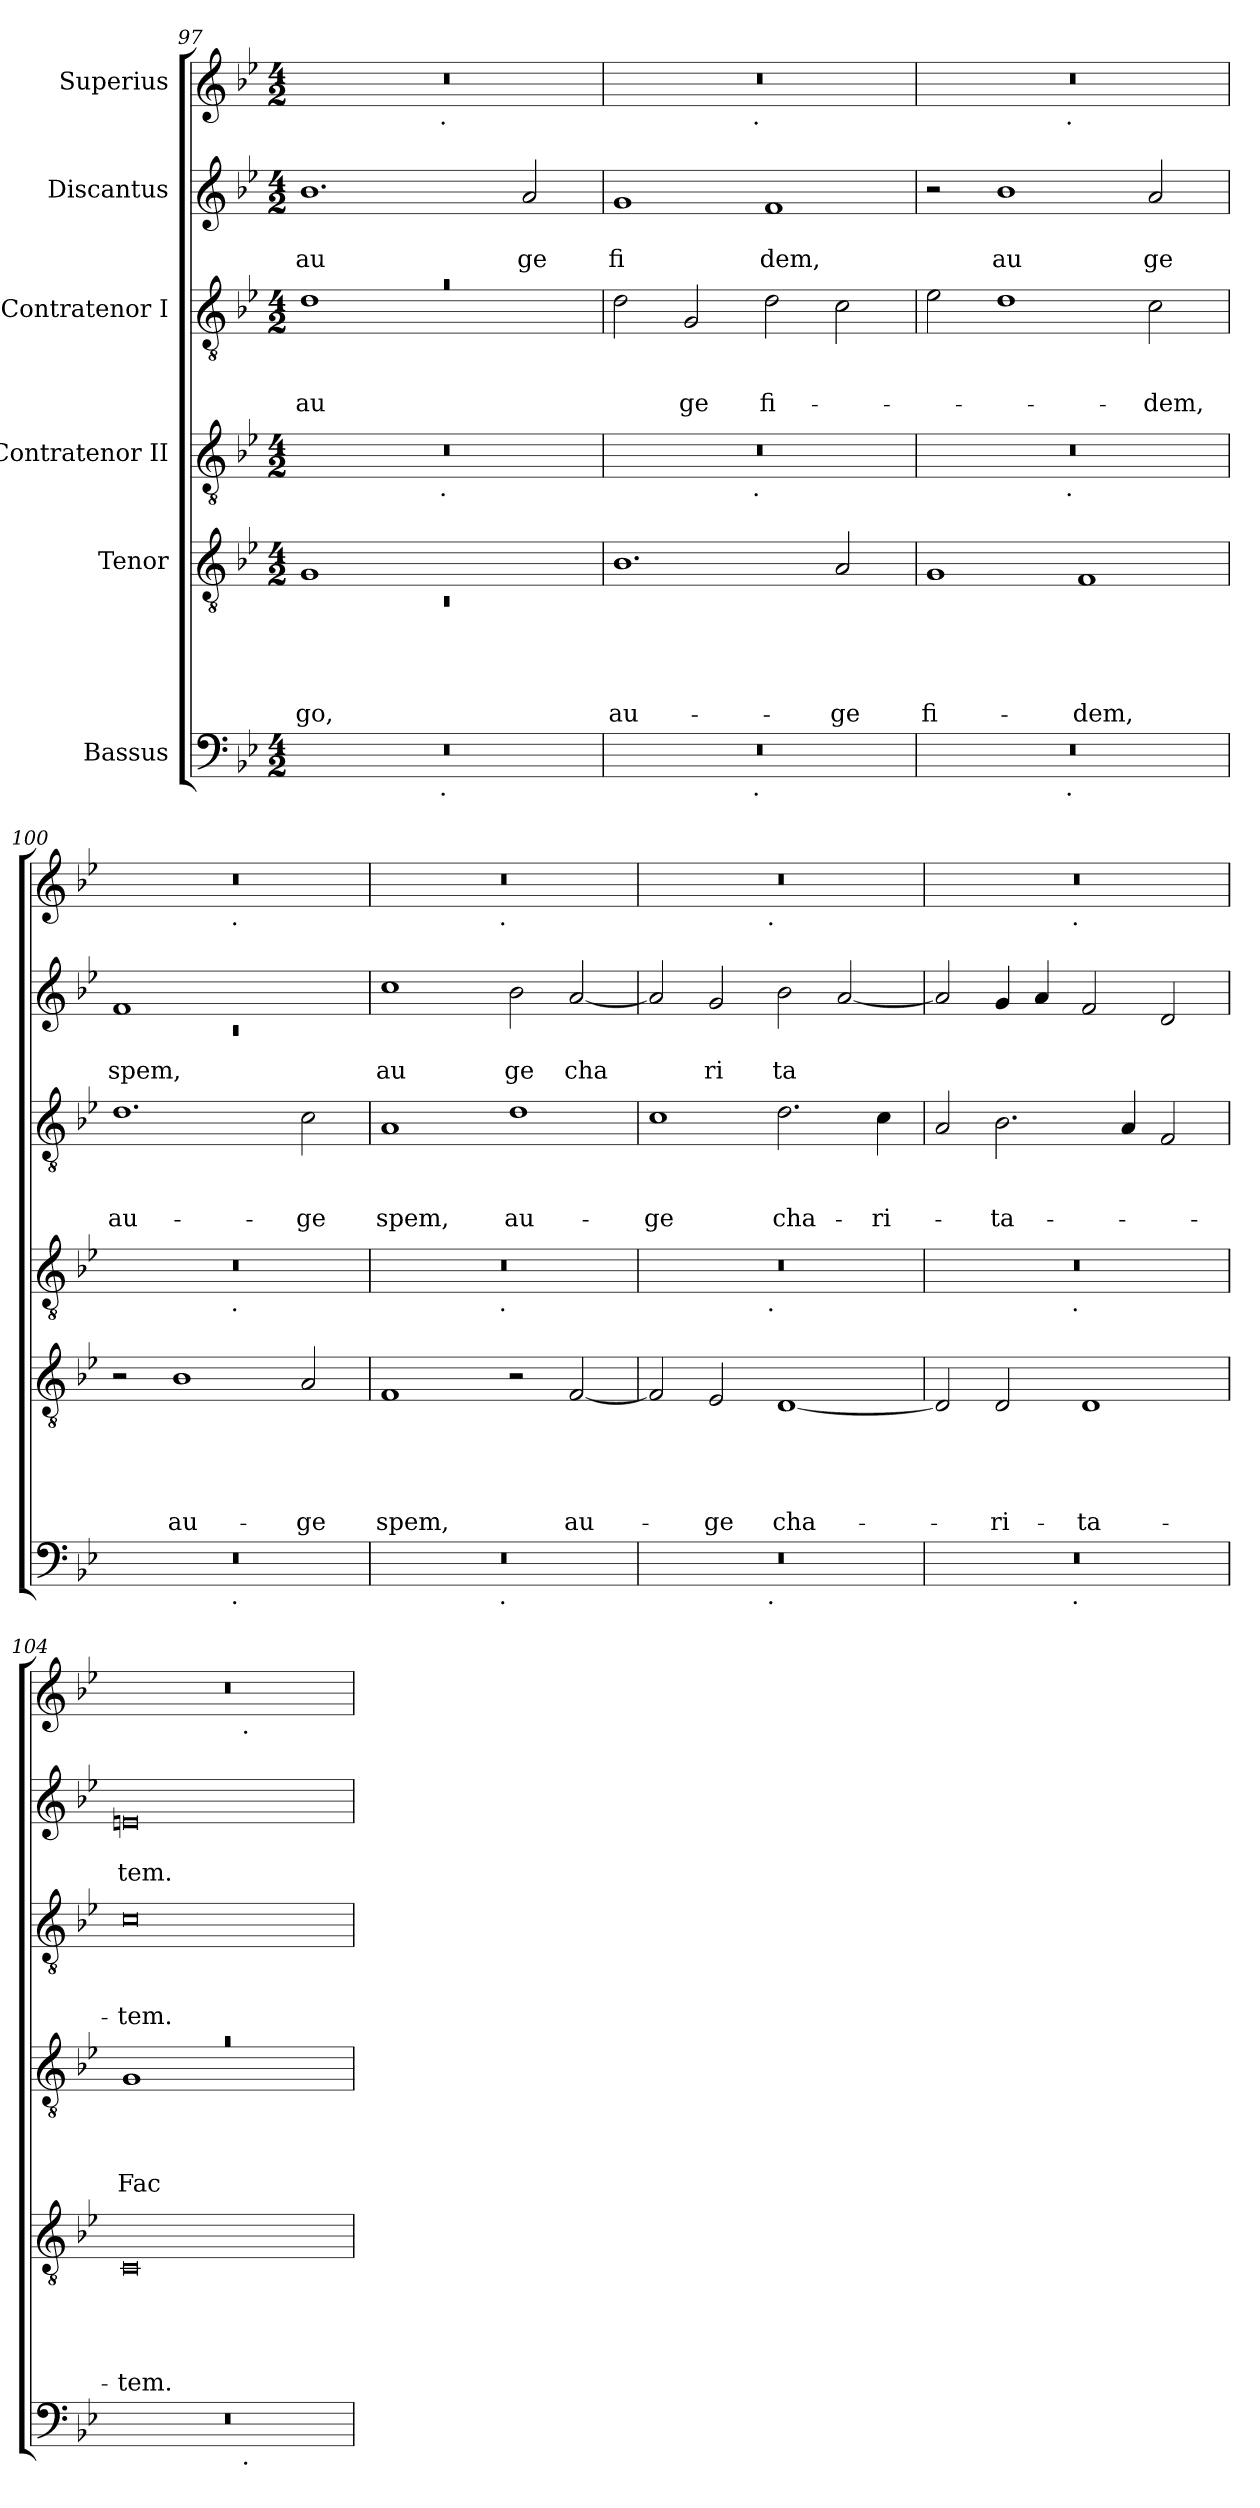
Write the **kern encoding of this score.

**kern	**kern	**text	**text	**text	**text	**text	**kern	**text	**text	**text	**text	**kern	**text	**text	**text	**kern	**text	**text	**kern
*part6	*part5	*part5	*part5	*part5	*part5	*part5	*part4	*part4	*part4	*part4	*part4	*part3	*part3	*part3	*part3	*part2	*part2	*part2	*part1
*staff6	*staff5	*staff5	*staff5	*staff5	*staff5	*staff5	*staff4	*staff4	*staff4	*staff4	*staff4	*staff3	*staff3	*staff3	*staff3	*staff2	*staff2	*staff2	*staff1
*I"Bassus	*I"Tenor	*	*	*	*	*	*I"Contratenor II	*	*	*	*	*I"Contratenor I	*	*	*	*I"Discantus	*	*	*I"Superius
*clefF4	*clefGv2	*	*	*	*	*	*clefGv2	*	*	*	*	*clefGv2	*	*	*	*clefG2	*	*	*clefG2
*k[b-e-]	*k[b-e-]	*	*	*	*	*	*k[b-e-]	*	*	*	*	*k[b-e-]	*	*	*	*k[b-e-]	*	*	*k[b-e-]
*B-:	*B-:	*	*	*	*	*	*B-:	*	*	*	*	*B-:	*	*	*	*B-:	*	*	*B-:
*M4/2	*M4/2	*	*	*	*	*	*M4/2	*	*	*	*	*M4/2	*	*	*	*M4/2	*	*	*M4/2
=97	=97	=97	=97	=97	=97	=97	=97	=97	=97	=97	=97	=97	=97	=97	=97	=97	=97	=97	=97
*	*^	*	*	*	*	*	*	*	*	*	*	*	*	*	*	*	*	*	*
!	!	!LO:N:vis=1	!	!	!	!	!LO:LY:b	!	!	!	!	!	!LO:N:vis=1	!	!	!LO:LY:b	!	!	!LO:LY:b	!
*^	*	*	*	*	*	*	*	*^	*	*	*	*	*^	*	*	*	*	*	*	*^
0r	2ryy	1G	0rC	.	.	.	.	-go,	0r	2ryy	.	.	.	.	0ra	1d	.	.	au-	1.b-	.	au	0r	2ryy
.	4...ryy	.	.	.	.	.	.	.	.	4...ryy	.	.	.	.	.	.	.	.	.	.	.	.	.	4...ryy
!	!	!	!	!	!	!	!	!	!	!	!	!	!	!	!	!	!	!	!	!	!	!	!	!LO:TX:b:t=.
!	!	!	!	!	!	!	!	!	!	!LO:TX:b:t=.	!	!	!	!	!	!	!	!	!	!	!	!	!	!
!	!LO:TX:b:t=.	!	!	!	!	!	!	!	!	!	!	!	!	!	!	!	!	!	!	!	!	!	!	!
.	1ryy	.	.	.	.	.	.	.	.	1ryy	.	.	.	.	.	.	.	.	.	.	.	.	.	1ryy
.	.	1ryy	.	.	.	.	.	.	.	.	.	.	.	.	.	1ryy	.	.	.	.	.	.	.	.
!	!	!	!	!	!	!	!	!	!	!	!	!	!	!	!	!	!	!	!	!	!	!LO:LY:b	!	!
.	.	.	.	.	.	.	.	.	.	.	.	.	.	.	.	.	.	.	.	2a/	.	ge	.	.
.	32ryy	.	.	.	.	.	.	.	.	32ryy	.	.	.	.	.	.	.	.	.	.	.	.	.	32ryy
=98	=98	=98	=98	=98	=98	=98	=98	=98	=98	=98	=98	=98	=98	=98	=98	=98	=98	=98	=98	=98	=98	=98	=98	=98
!	!	!	!	!	!	!	!	!LO:LY:b	!	!	!	!	!	!	!	!	!	!	!	!	!	!LO:LY:b	!	!
*	*	*v	*v	*	*	*	*	*	*	*	*	*	*	*	*v	*v	*	*	*	*	*	*	*	*
0r	2ryy	1.B-	.	.	.	.	au-	0r	2ryy	.	.	.	.	2d\	.	.	.	1g	.	fi	0r	2ryy
!	!	!	!	!	!	!	!	!	!	!	!	!	!	!	!	!	!LO:LY:b	!	!	!	!	!
.	4...ryy	.	.	.	.	.	.	.	4...ryy	.	.	.	.	2G/	.	.	-ge	.	.	.	.	4...ryy
!	!	!	!	!	!	!	!	!	!	!	!	!	!	!	!	!	!	!	!	!	!	!LO:TX:b:t=.
!	!	!	!	!	!	!	!	!	!LO:TX:b:t=.	!	!	!	!	!	!	!	!	!	!	!	!	!
!	!LO:TX:b:t=.	!	!	!	!	!	!	!	!	!	!	!	!	!	!	!	!	!	!	!	!	!
.	1ryy	.	.	.	.	.	.	.	1ryy	.	.	.	.	.	.	.	.	.	.	.	.	1ryy
!	!	!	!	!	!	!	!	!	!	!	!	!	!	!	!	!	!LO:LY:b	!	!	!LO:LY:b	!	!
.	.	.	.	.	.	.	.	.	.	.	.	.	.	2d\	.	.	fi-	1f	.	dem,	.	.
!	!	!	!	!	!	!	!LO:LY:b	!	!	!	!	!	!	!	!	!	!	!	!	!	!	!
.	.	2A/	.	.	.	.	-ge	.	.	.	.	.	.	2c\	.	.	.	.	.	.	.	.
.	32ryy	.	.	.	.	.	.	.	32ryy	.	.	.	.	.	.	.	.	.	.	.	.	32ryy
=99	=99	=99	=99	=99	=99	=99	=99	=99	=99	=99	=99	=99	=99	=99	=99	=99	=99	=99	=99	=99	=99	=99
!	!	!	!	!	!	!	!LO:LY:b	!	!	!	!	!	!	!	!	!	!	!	!	!	!	!
0r	2ryy	1G	.	.	.	.	fi-	0r	2ryy	.	.	.	.	2e-\	.	.	.	2r	.	.	0r	2ryy
!	!	!	!	!	!	!	!	!	!	!	!	!	!	!	!	!	!	!	!	!LO:LY:b	!	!
.	4...ryy	.	.	.	.	.	.	.	4...ryy	.	.	.	.	1d	.	.	.	1b-	.	au	.	4...ryy
!	!	!	!	!	!	!	!	!	!	!	!	!	!	!	!	!	!	!	!	!	!	!LO:TX:b:t=.
!	!	!	!	!	!	!	!	!	!LO:TX:b:t=.	!	!	!	!	!	!	!	!	!	!	!	!	!
!	!LO:TX:b:t=.	!	!	!	!	!	!	!	!	!	!	!	!	!	!	!	!	!	!	!	!	!
.	1ryy	.	.	.	.	.	.	.	1ryy	.	.	.	.	.	.	.	.	.	.	.	.	1ryy
!	!	!	!	!	!	!	!LO:LY:b	!	!	!	!	!	!	!	!	!	!	!	!	!	!	!
.	.	1F	.	.	.	.	-dem,	.	.	.	.	.	.	.	.	.	.	.	.	.	.	.
!	!	!	!	!	!	!	!	!	!	!	!	!	!	!	!	!	!LO:LY:b	!	!	!LO:LY:b	!	!
.	.	.	.	.	.	.	.	.	.	.	.	.	.	2c\	.	.	-dem,	2a/	.	ge	.	.
.	32ryy	.	.	.	.	.	.	.	32ryy	.	.	.	.	.	.	.	.	.	.	.	.	32ryy
=100	=100	=100	=100	=100	=100	=100	=100	=100	=100	=100	=100	=100	=100	=100	=100	=100	=100	=100	=100	=100	=100	=100
*	*	*	*	*	*	*	*	*	*	*	*	*	*	*	*	*	*	*^	*	*	*	*
!	!	!	!	!	!	!	!	!	!	!	!	!	!	!	!	!	!LO:LY:b	!	!LO:N:vis=1	!	!LO:LY:b	!	!
0r	2ryy	2r	.	.	.	.	.	0r	2ryy	.	.	.	.	1.d	.	.	au-	1f	0rc	.	spem,	0r	2ryy
!	!	!	!	!	!	!	!LO:LY:b	!	!	!	!	!	!	!	!	!	!	!	!	!	!	!	!
.	4...ryy	1B-	.	.	.	.	au-	.	4...ryy	.	.	.	.	.	.	.	.	.	.	.	.	.	4...ryy
!	!	!	!	!	!	!	!	!	!	!	!	!	!	!	!	!	!	!	!	!	!	!	!LO:TX:b:t=.
!	!	!	!	!	!	!	!	!	!LO:TX:b:t=.	!	!	!	!	!	!	!	!	!	!	!	!	!	!
!	!LO:TX:b:t=.	!	!	!	!	!	!	!	!	!	!	!	!	!	!	!	!	!	!	!	!	!	!
.	1ryy	.	.	.	.	.	.	.	1ryy	.	.	.	.	.	.	.	.	.	.	.	.	.	1ryy
.	.	.	.	.	.	.	.	.	.	.	.	.	.	.	.	.	.	1ryy	.	.	.	.	.
!	!	!	!	!	!	!	!LO:LY:b	!	!	!	!	!	!	!	!	!	!LO:LY:b	!	!	!	!	!	!
.	.	2A/	.	.	.	.	-ge	.	.	.	.	.	.	2c\	.	.	-ge	.	.	.	.	.	.
.	32ryy	.	.	.	.	.	.	.	32ryy	.	.	.	.	.	.	.	.	.	.	.	.	.	32ryy
=101	=101	=101	=101	=101	=101	=101	=101	=101	=101	=101	=101	=101	=101	=101	=101	=101	=101	=101	=101	=101	=101	=101	=101
!	!	!	!	!	!	!	!LO:LY:b	!	!	!	!	!	!	!	!	!	!LO:LY:b	!	!	!	!LO:LY:b	!	!
*	*	*	*	*	*	*	*	*	*	*	*	*	*	*	*	*	*	*v	*v	*	*	*	*
0r	2ryy	1F	.	.	.	.	spem,	0r	2ryy	.	.	.	.	1A	.	.	spem,	1cc	.	au	0r	2ryy
.	4...ryy	.	.	.	.	.	.	.	4...ryy	.	.	.	.	.	.	.	.	.	.	.	.	4...ryy
!	!	!	!	!	!	!	!	!	!	!	!	!	!	!	!	!	!	!	!	!	!	!LO:TX:b:t=.
!	!	!	!	!	!	!	!	!	!LO:TX:b:t=.	!	!	!	!	!	!	!	!	!	!	!	!	!
!	!LO:TX:b:t=.	!	!	!	!	!	!	!	!	!	!	!	!	!	!	!	!	!	!	!	!	!
.	1ryy	.	.	.	.	.	.	.	1ryy	.	.	.	.	.	.	.	.	.	.	.	.	1ryy
!	!	!	!	!	!	!	!	!	!	!	!	!	!	!	!	!	!LO:LY:b	!	!	!LO:LY:b	!	!
.	.	2r	.	.	.	.	.	.	.	.	.	.	.	1d	.	.	au-	2b-\	.	ge	.	.
!	!	!	!	!	!	!	!LO:LY:b	!	!	!	!	!	!	!	!	!	!	!	!	!LO:LY:b	!	!
.	.	[<2F/	.	.	.	.	au-	.	.	.	.	.	.	.	.	.	.	[<2a/	.	cha	.	.
.	32ryy	.	.	.	.	.	.	.	32ryy	.	.	.	.	.	.	.	.	.	.	.	.	32ryy
=102	=102	=102	=102	=102	=102	=102	=102	=102	=102	=102	=102	=102	=102	=102	=102	=102	=102	=102	=102	=102	=102	=102
!	!	!	!	!	!	!	!	!	!	!	!	!	!	!	!	!	!LO:LY:b	!	!	!	!	!
0r	2ryy	2F/]	.	.	.	.	.	0r	2ryy	.	.	.	.	1c	.	.	-ge	2a/]	.	.	0r	2ryy
!	!	!	!	!	!	!	!LO:LY:b	!	!	!	!	!	!	!	!	!	!	!	!	!LO:LY:b	!	!
.	4...ryy	2E-/	.	.	.	.	-ge	.	4...ryy	.	.	.	.	.	.	.	.	2g/	.	ri	.	4...ryy
!	!	!	!	!	!	!	!	!	!	!	!	!	!	!	!	!	!	!	!	!	!	!LO:TX:b:t=.
!	!	!	!	!	!	!	!	!	!LO:TX:b:t=.	!	!	!	!	!	!	!	!	!	!	!	!	!
!	!LO:TX:b:t=.	!	!	!	!	!	!	!	!	!	!	!	!	!	!	!	!	!	!	!	!	!
.	1ryy	.	.	.	.	.	.	.	1ryy	.	.	.	.	.	.	.	.	.	.	.	.	1ryy
!	!	!	!	!	!	!	!LO:LY:b	!	!	!	!	!	!	!	!	!	!LO:LY:b	!	!	!LO:LY:b	!	!
.	.	[<1D	.	.	.	.	cha-	.	.	.	.	.	.	2.d\	.	.	cha-	2b-\	.	ta	.	.
.	.	.	.	.	.	.	.	.	.	.	.	.	.	.	.	.	.	[<2a/	.	.	.	.
!	!	!	!	!	!	!	!	!	!	!	!	!	!	!	!	!	!LO:LY:b	!	!	!	!	!
.	.	.	.	.	.	.	.	.	.	.	.	.	.	4c\	.	.	-ri-	.	.	.	.	.
.	32ryy	.	.	.	.	.	.	.	32ryy	.	.	.	.	.	.	.	.	.	.	.	.	32ryy
=103	=103	=103	=103	=103	=103	=103	=103	=103	=103	=103	=103	=103	=103	=103	=103	=103	=103	=103	=103	=103	=103	=103
0r	2ryy	2D/]	.	.	.	.	.	0r	2ryy	.	.	.	.	2A/	.	.	.	2a/]	.	.	0r	2ryy
!	!	!	!	!	!	!	!LO:LY:b	!	!	!	!	!	!	!	!	!	!LO:LY:b	!	!	!	!	!
.	4...ryy	2D/	.	.	.	.	-ri-	.	4...ryy	.	.	.	.	2.B-\	.	.	-ta-	4g/	.	.	.	4...ryy
.	.	.	.	.	.	.	.	.	.	.	.	.	.	.	.	.	.	4a/	.	.	.	.
!	!	!	!	!	!	!	!	!	!	!	!	!	!	!	!	!	!	!	!	!	!	!LO:TX:b:t=.
!	!	!	!	!	!	!	!	!	!LO:TX:b:t=.	!	!	!	!	!	!	!	!	!	!	!	!	!
!	!LO:TX:b:t=.	!	!	!	!	!	!	!	!	!	!	!	!	!	!	!	!	!	!	!	!	!
.	1ryy	.	.	.	.	.	.	.	1ryy	.	.	.	.	.	.	.	.	.	.	.	.	1ryy
!	!	!	!	!	!	!	!LO:LY:b	!	!	!	!	!	!	!	!	!	!	!	!	!	!	!
.	.	1D	.	.	.	.	-ta-	.	.	.	.	.	.	.	.	.	.	2f/	.	.	.	.
.	.	.	.	.	.	.	.	.	.	.	.	.	.	4A/	.	.	.	.	.	.	.	.
.	.	.	.	.	.	.	.	.	.	.	.	.	.	2F/	.	.	.	2d/	.	.	.	.
.	32ryy	.	.	.	.	.	.	.	32ryy	.	.	.	.	.	.	.	.	.	.	.	.	32ryy
=104	=104	=104	=104	=104	=104	=104	=104	=104	=104	=104	=104	=104	=104	=104	=104	=104	=104	=104	=104	=104	=104	=104
!	!	!	!	!	!	!	!LO:LY:b	!LO:N:vis=1	!	!	!	!	!LO:LY:b	!	!	!	!LO:LY:b	!	!	!LO:LY:b	!	!
0r	2ryy	0C	.	.	.	.	-tem.	0ra	1G	.	.	.	-Fac	0c	.	.	-tem.	0en	.	tem.	0r	2ryy
.	4...ryy	.	.	.	.	.	.	.	.	.	.	.	.	.	.	.	.	.	.	.	.	4...ryy
!	!	!	!	!	!	!	!	!	!	!	!	!	!	!	!	!	!	!	!	!	!	!LO:TX:b:t=.
!	!LO:TX:b:t=.	!	!	!	!	!	!	!	!	!	!	!	!	!	!	!	!	!	!	!	!	!
.	1ryy	.	.	.	.	.	.	.	.	.	.	.	.	.	.	.	.	.	.	.	.	1ryy
.	.	.	.	.	.	.	.	.	1ryy	.	.	.	.	.	.	.	.	.	.	.	.	.
.	32ryy	.	.	.	.	.	.	.	.	.	.	.	.	.	.	.	.	.	.	.	.	32ryy
*v	*v	*	*	*	*	*	*	*v	*v	*	*	*	*	*	*	*	*	*	*	*	*v	*v
=	=	=	=	=	=	=	=	=	=	=	=	=	=	=	=	=	=	=	=
*-	*-	*-	*-	*-	*-	*-	*-	*-	*-	*-	*-	*-	*-	*-	*-	*-	*-	*-	*-
